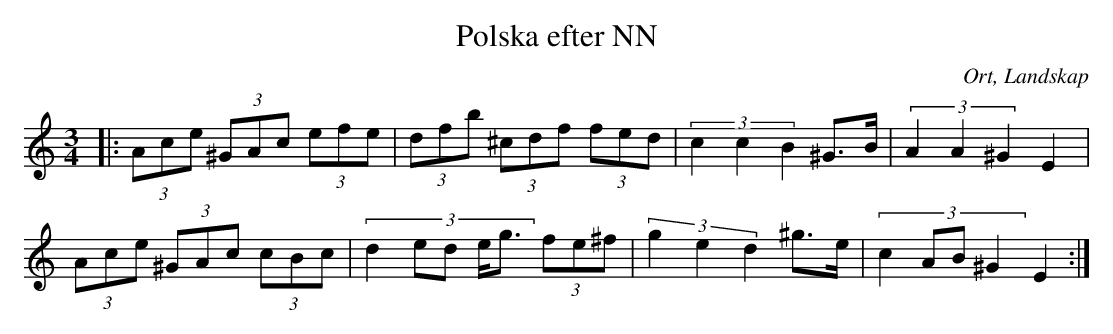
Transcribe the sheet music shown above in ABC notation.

X:1
T:Polska efter NN
O:Ort, Landskap
M:3/4
L:1/8
K:C
|: (3 Ace (3^GAc (3efe| (3 dfb (3^cdf (3fed|(3:2:3 c2 c2 B2 ^G>B|(3:2:3 A2 A2 ^G2 E2|
(3 Ace (3^GAc (3cBc| (3:2:5 d2 ed e<g (3fe^f|(3:2:3 g2 e2 d2 ^g>e|(3:2:4 c2 AB ^G2 E2:|
